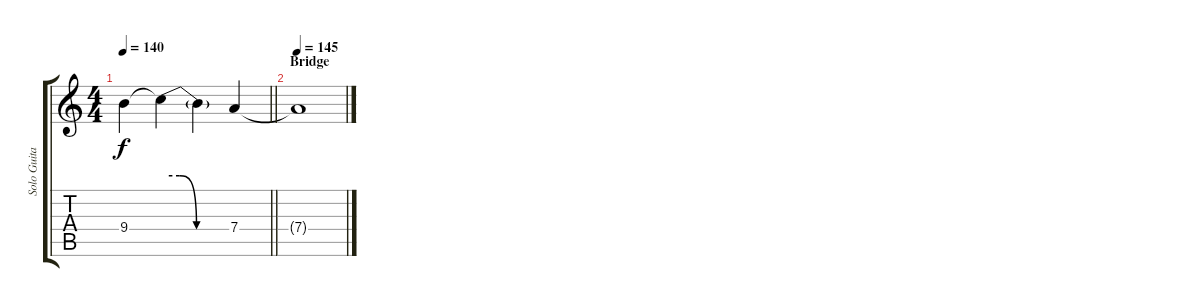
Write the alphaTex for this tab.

\track ("Solo Guitar I" "Solo Guita") {instrument overdrivenguitar}
\staff {score tabs}
\tuning (E4 B3 G3 D3 A2 E2) {hide}
\ts (4 4)
\tempo 140
\clef g2
\barLineRight lightlight
\ks c
9.4{t}.4{dy f} 9.4{be (custom 0 2 15 2 30 0 60 0) t}.4 9.4{t}.4 7.4.4 |
\section ("" "Bridge")
\tempo 145
7.4{t}.1
